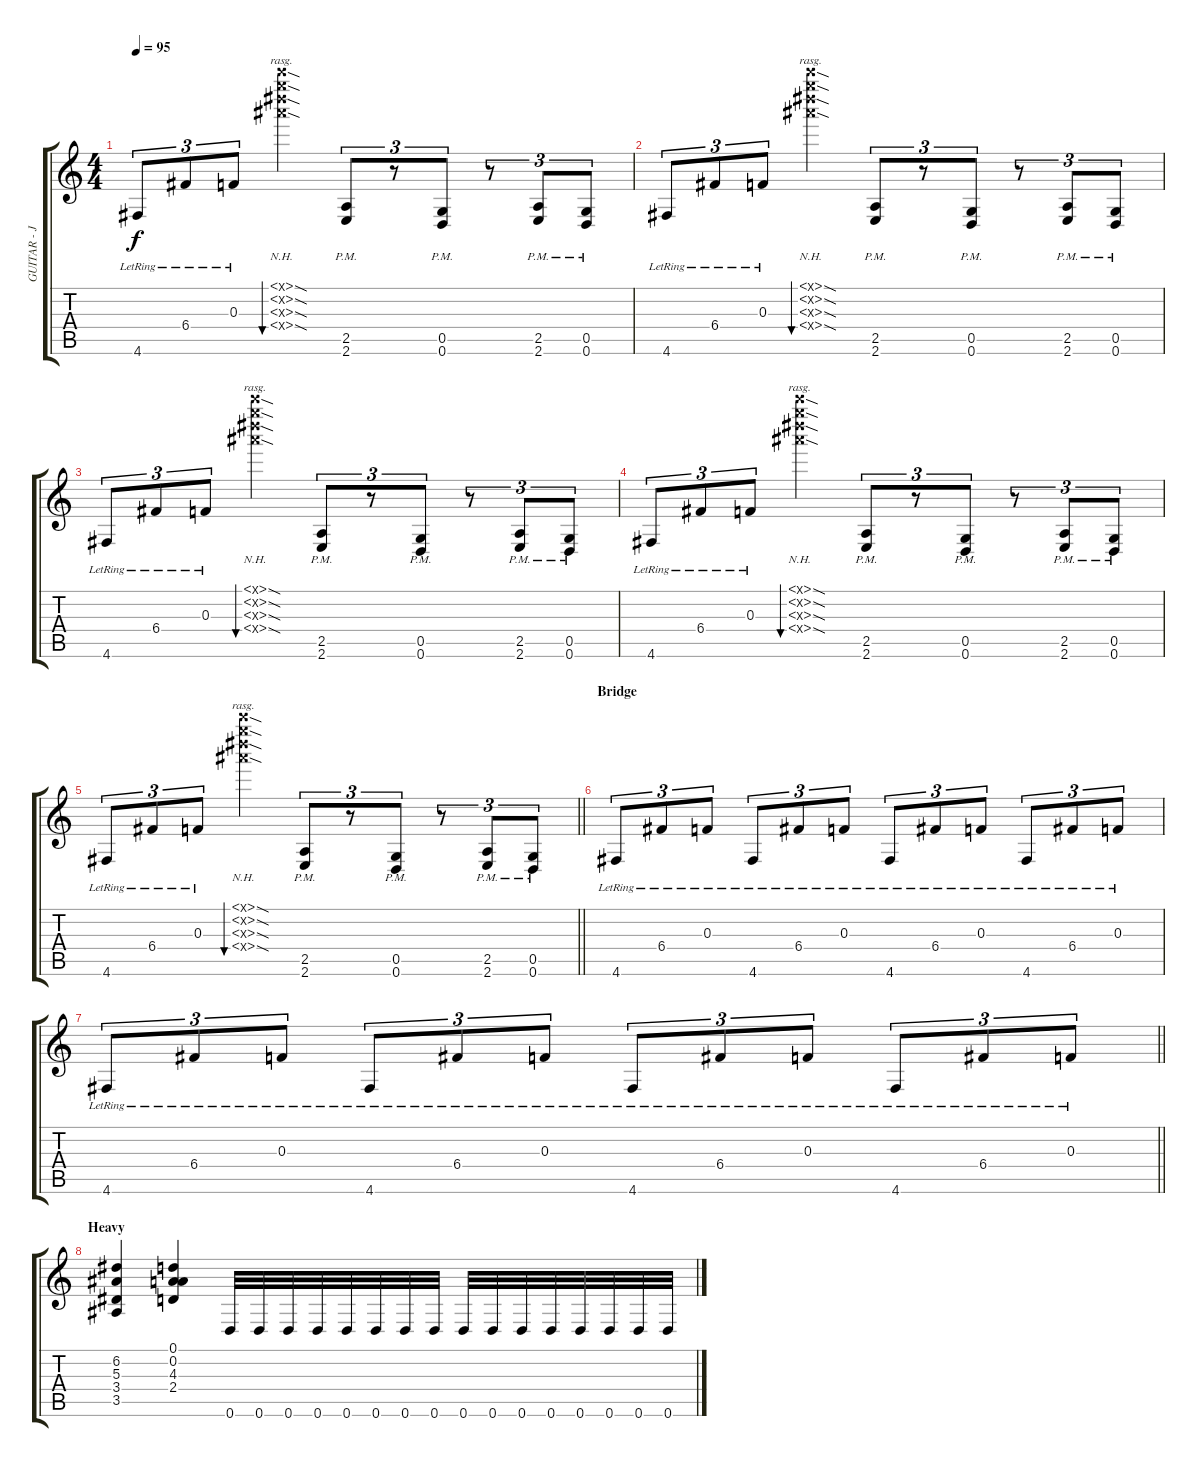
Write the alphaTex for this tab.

\track ("GUITAR - Joe Duplantier" "GUITAR - J") {instrument distortionguitar}
\staff {score tabs}
\tuning (D4 A3 F3 C3 G2 D2) {hide}
\ts (4 4)
\tempo 95
\clef g2
\ks c
4.6{lr}.8{tu (3 2) dy f} 6.4{lr}.8{tu (3 2)} 0.3{lr}.8{tu (3 2)} (15.1{nh sod x} 15.2{nh sod x} 15.3{nh sod x} 15.4{nh sod x}).4{bu 480 rasg ii} (2.5{pm} 2.6{pm}).8{tu (3 2)} r.8{tu (3 2)} (0.5{pm} 0.6{pm}).8{tu (3 2)} r.8{tu (3 2)} (2.5{pm} 2.6{pm}).8{tu (3 2)} (0.5{pm} 0.6{pm}).8{tu (3 2)} |
4.6{lr}.8{tu (3 2)} 6.4{lr}.8{tu (3 2)} 0.3{lr}.8{tu (3 2)} (15.1{nh sod x} 15.2{nh sod x} 15.3{nh sod x} 15.4{nh sod x}).4{bu 480 rasg ii} (2.5{pm} 2.6{pm}).8{tu (3 2)} r.8{tu (3 2)} (0.5{pm} 0.6{pm}).8{tu (3 2)} r.8{tu (3 2)} (2.5{pm} 2.6{pm}).8{tu (3 2)} (0.5{pm} 0.6{pm}).8{tu (3 2)} |
4.6{lr}.8{tu (3 2)} 6.4{lr}.8{tu (3 2)} 0.3{lr}.8{tu (3 2)} (15.1{nh sod x} 15.2{nh sod x} 15.3{nh sod x} 15.4{nh sod x}).4{bu 480 rasg ii} (2.5{pm} 2.6{pm}).8{tu (3 2)} r.8{tu (3 2)} (0.5{pm} 0.6{pm}).8{tu (3 2)} r.8{tu (3 2)} (2.5{pm} 2.6{pm}).8{tu (3 2)} (0.5{pm} 0.6{pm}).8{tu (3 2)} |
4.6{lr}.8{tu (3 2)} 6.4{lr}.8{tu (3 2)} 0.3{lr}.8{tu (3 2)} (15.1{nh sod x} 15.2{nh sod x} 15.3{nh sod x} 15.4{nh sod x}).4{bu 480 rasg ii} (2.5{pm} 2.6{pm}).8{tu (3 2)} r.8{tu (3 2)} (0.5{pm} 0.6{pm}).8{tu (3 2)} r.8{tu (3 2)} (2.5{pm} 2.6{pm}).8{tu (3 2)} (0.5{pm} 0.6{pm}).8{tu (3 2)} |
\barLineRight lightlight
4.6{lr}.8{tu (3 2)} 6.4{lr}.8{tu (3 2)} 0.3{lr}.8{tu (3 2)} (15.1{nh sod x} 15.2{nh sod x} 15.3{nh sod x} 15.4{nh sod x}).4{bu 480 rasg ii} (2.5{pm} 2.6{pm}).8{tu (3 2)} r.8{tu (3 2)} (0.5{pm} 0.6{pm}).8{tu (3 2)} r.8{tu (3 2)} (2.5{pm} 2.6{pm}).8{tu (3 2)} (0.5{pm} 0.6{pm}).8{tu (3 2)} |
\section ("" "Bridge")
4.6{lr}.8{tu (3 2)} 6.4{lr}.8{tu (3 2)} 0.3{lr}.8{tu (3 2)} 4.6{lr}.8{tu (3 2)} 6.4{lr}.8{tu (3 2)} 0.3{lr}.8{tu (3 2)} 4.6{lr}.8{tu (3 2)} 6.4{lr}.8{tu (3 2)} 0.3{lr}.8{tu (3 2)} 4.6{lr}.8{tu (3 2)} 6.4{lr}.8{tu (3 2)} 0.3{lr}.8{tu (3 2)} |
\barLineRight lightlight
4.6{lr}.8{tu (3 2)} 6.4{lr}.8{tu (3 2)} 0.3{lr}.8{tu (3 2)} 4.6{lr}.8{tu (3 2)} 6.4{lr}.8{tu (3 2)} 0.3{lr}.8{tu (3 2)} 4.6{lr}.8{tu (3 2)} 6.4{lr}.8{tu (3 2)} 0.3{lr}.8{tu (3 2)} 4.6{lr}.8{tu (3 2)} 6.4{lr}.8{tu (3 2)} 0.3{lr}.8{tu (3 2)} |
\section ("" "Heavy")
(6.2 5.3 3.4 3.5).4 (0.1 0.2 4.3 2.4).4 0.6.32 0.6.32 0.6.32 0.6.32 0.6.32 0.6.32 0.6.32 0.6.32 0.6.32 0.6.32 0.6.32 0.6.32 0.6.32 0.6.32 0.6.32 0.6.32
